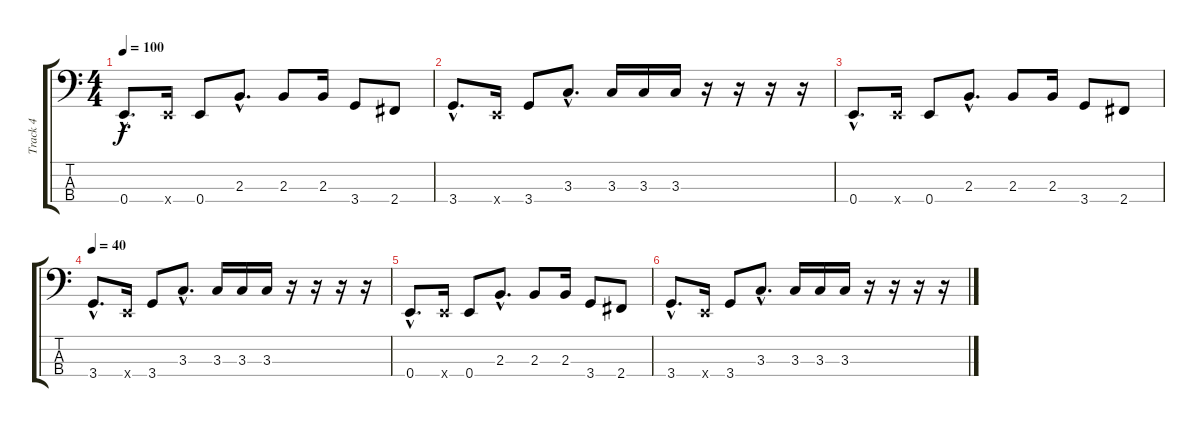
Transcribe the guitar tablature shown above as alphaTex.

\track ("Track 4" "Track 4") {instrument electricbassfinger}
\staff {score tabs}
\tuning (G2 D2 A1 E1) {hide}
\ts (4 4)
\tempo 100
\clef f4
\ks c
0.4{hac}.8{d dy f instrument slapbass2} 0.4{x}.16 0.4.8 2.3{hac}.8{d} 2.3.8 2.3.16 3.4.8 2.4.8 |
3.4{hac}.8{d} 0.4{x}.16 3.4.8 3.3{hac}.8{d} 3.3.16 3.3.16 3.3.16 r.16 r.16 r.16 r.16 |
0.4{hac}.8{d instrument slapbass2} 0.4{x}.16 0.4.8 2.3{hac}.8{d} 2.3.8 2.3.16 3.4.8 2.4.8 |
\tempo 40
3.4{hac}.8{d} 0.4{x}.16 3.4.8 3.3{hac}.8{d} 3.3.16 3.3.16 3.3.16 r.16 r.16 r.16 r.16 |
0.4{hac}.8{d instrument slapbass2} 0.4{x}.16 0.4.8 2.3{hac}.8{d} 2.3.8 2.3.16 3.4.8 2.4.8 |
3.4{hac}.8{d} 0.4{x}.16 3.4.8 3.3{hac}.8{d} 3.3.16 3.3.16 3.3.16 r.16 r.16 r.16 r.16
